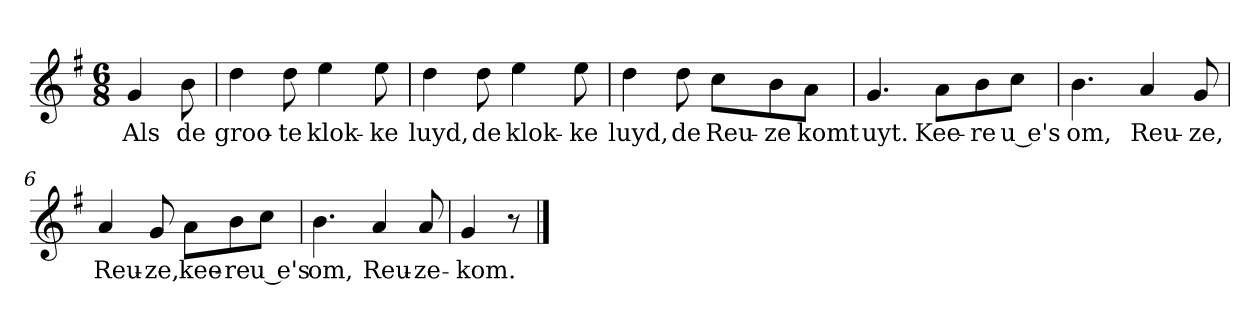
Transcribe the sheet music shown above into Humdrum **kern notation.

**kern	**text
*part1	*part1
*staff1	*staff1
*clefG2	*
*k[f#]	*
*G:	*
*M6/8	*
*MM120	*
=	=
4g	Als
8b	de
=1	=1
4dd	groo-
8dd	-te
4ee	klok-
8ee	-ke
=2	=2
4dd	luyd,
8dd	de
4ee	klok-
8ee	-ke
=3	=3
4dd	luyd,
8dd	de
8cc\L	Reu-
8b\	-ze
8a\J	komt
=4	=4
4.g	uyt.
8a\L	Kee-
8b\	-re
8cc\J	u e's
=5	=5
4.b	om,
4a	Reu-
8g	-ze,
=6	=6
4a	Reu-
8g	-ze,
8a\L	kee-
8b\	-re
8cc\J	u e's
=7	=7
4.b	om,
4a	Reu-
8a	-ze-
=8	=8
4g	-kom.
8r	.
==	==
*-	*-
